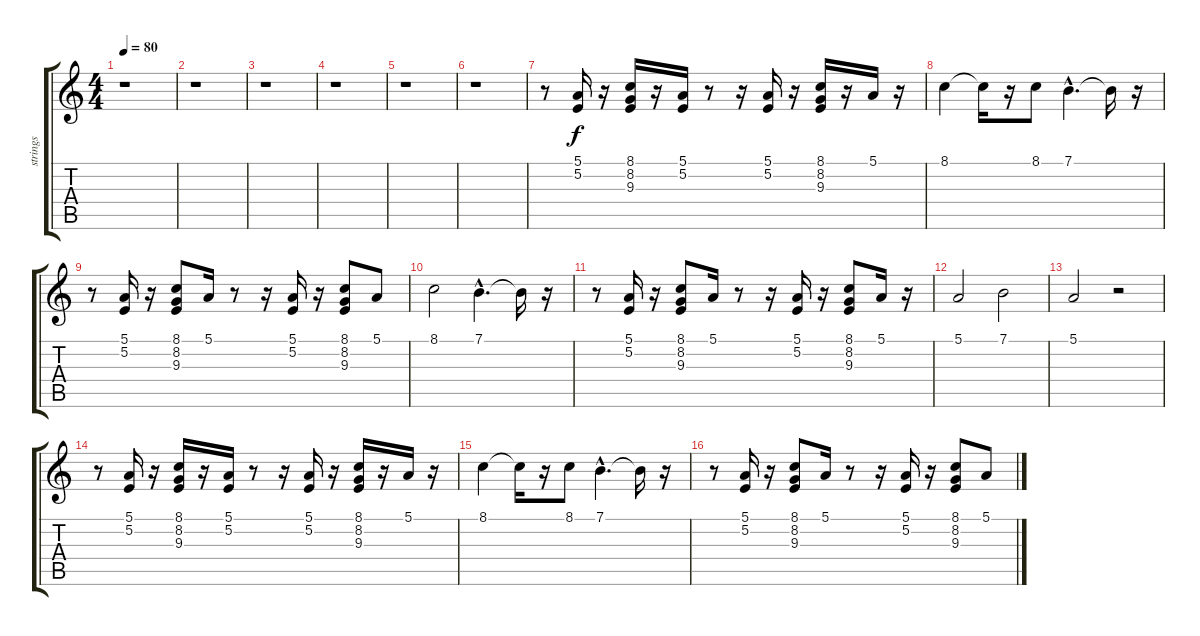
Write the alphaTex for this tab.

\track ("strings" "strings") {instrument voiceoohs}
\staff {score tabs}
\tuning (E4 B3 G3 D3 A2 E2) {hide}
\ts (4 4)
\tempo 80
\clef g2
\ks c
r.1{dy f} |
r.1 |
r.1 |
r.1 |
r.1 |
r.1 |
r.8 (5.1 5.2).16 r.16 (8.1 8.2 9.3).16 r.16 (5.1 5.2).16 r.8 r.16 (5.1 5.2).16 r.16 (8.1 8.2 9.3).16 r.16 5.1.16 r.16 |
8.1.4 8.1{t}.16 r.16 8.1.8 7.1{hac}.4{d} 7.1{t}.16 r.16 |
r.8 (5.1 5.2).16 r.16 (8.1 8.2 9.3).8 5.1.16 r.8 r.16 (5.1 5.2).16 r.16 (8.1 8.2 9.3).8 5.1.8 |
8.1.2 7.1{hac}.4{d} 7.1{t}.16 r.16 |
r.8 (5.1 5.2).16 r.16 (8.1 8.2 9.3).8 5.1.16 r.8 r.16 (5.1 5.2).16 r.16 (8.1 8.2 9.3).8 5.1.16 r.16 |
5.1.2 7.1.2 |
5.1.2 r.2 |
r.8 (5.1 5.2).16 r.16 (8.1 8.2 9.3).16 r.16 (5.1 5.2).16 r.8 r.16 (5.1 5.2).16 r.16 (8.1 8.2 9.3).16 r.16 5.1.16 r.16 |
8.1.4 8.1{t}.16 r.16 8.1.8 7.1{hac}.4{d} 7.1{t}.16 r.16 |
r.8 (5.1 5.2).16 r.16 (8.1 8.2 9.3).8 5.1.16 r.8 r.16 (5.1 5.2).16 r.16 (8.1 8.2 9.3).8 5.1.8
